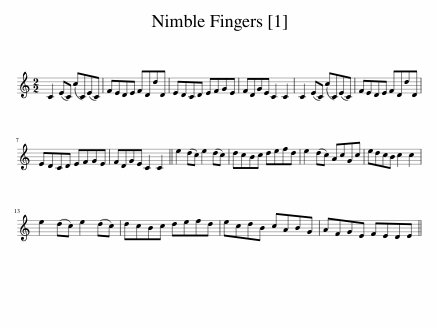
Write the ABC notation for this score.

X:1
L:1/8
M:2/2
I:linebreak $
K:C
V:1 treble
V:1
 C2 (EC) (cC)(EC) | FEDE FDdD | EDCD EFGE | FDGE C2 C2 | C2 (EC) (cC)(EC) | %5
 FEDE FDdD |$ EDCD EFGE | FDGE C2 C2 || e2 (dc) e2 (dc) | dcBc defd | %10
 e2 (dc) AcGc | edcB c2 c2 |$ e2 (dc) e2 (dc) | dcBc defd | ecdB cABG | %15
 AFGE FEDE || %16
